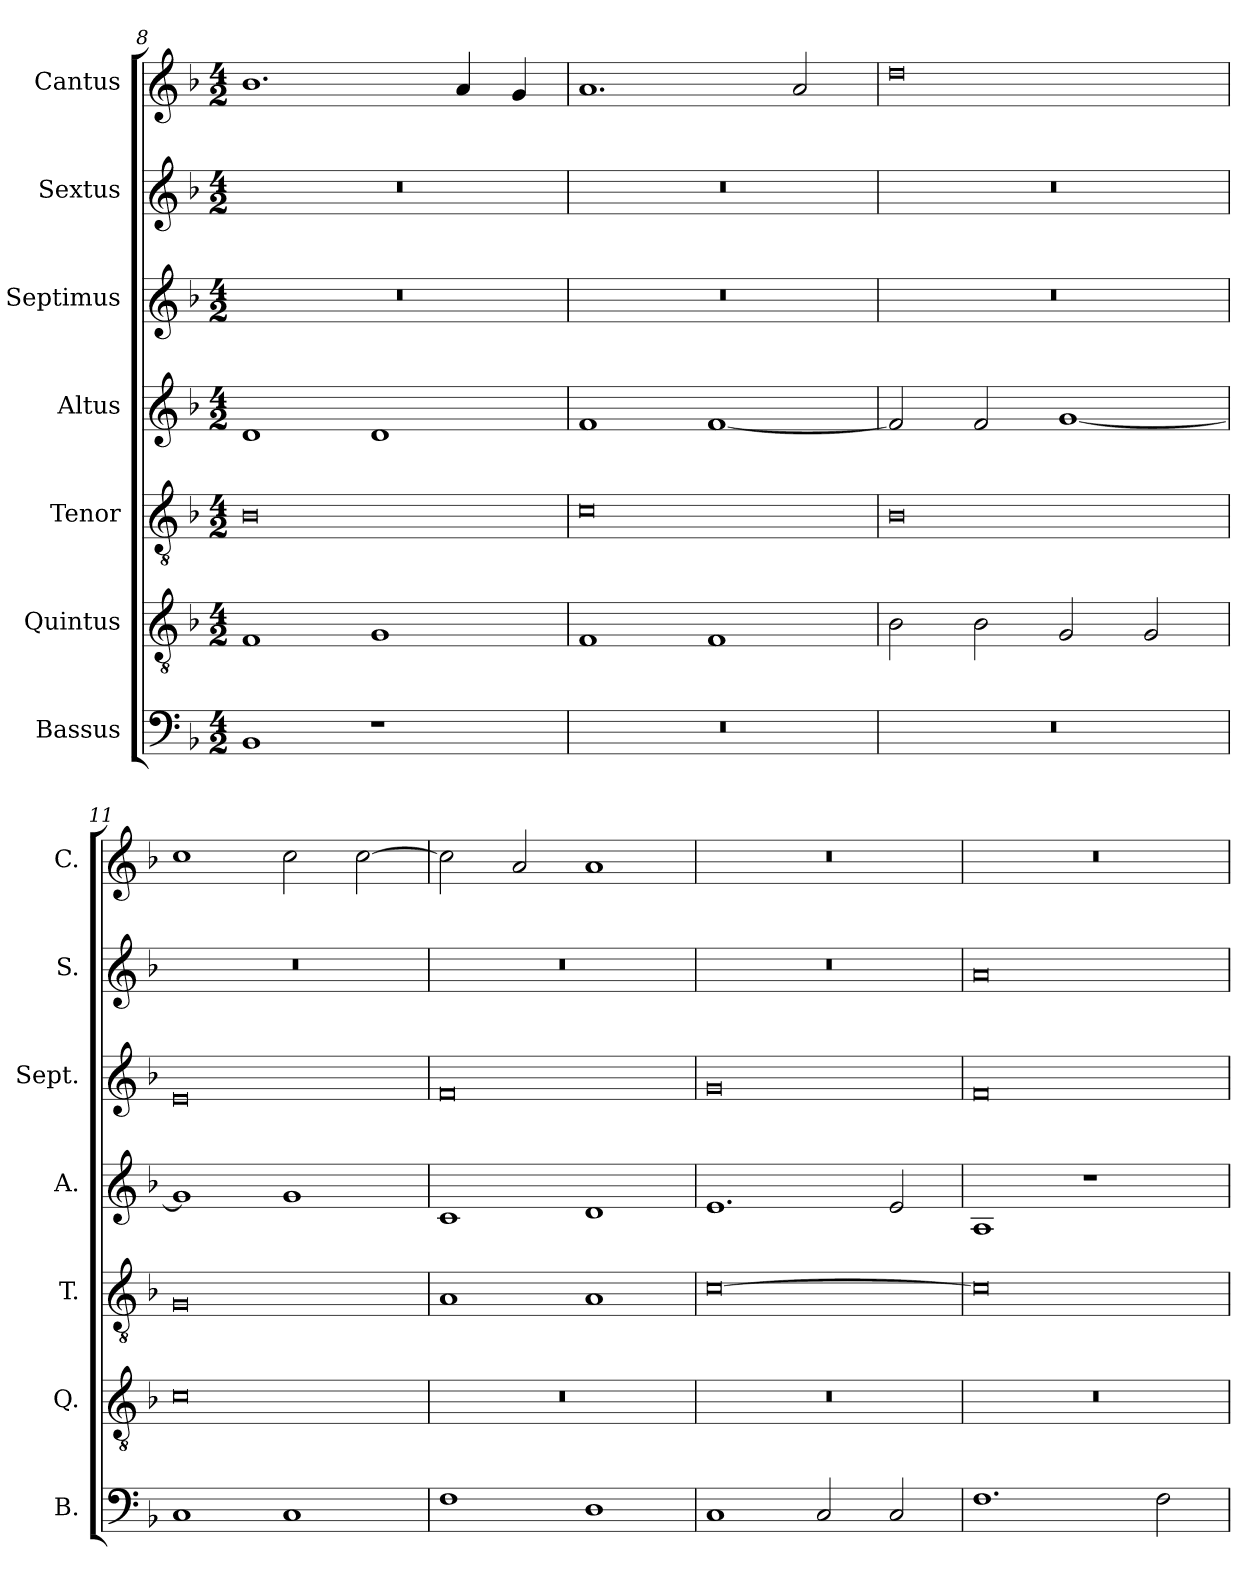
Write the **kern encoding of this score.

**kern	**kern	**kern	**kern	**kern	**kern	**kern
*part7	*part6	*part5	*part4	*part3	*part2	*part1
*staff7	*staff6	*staff5	*staff4	*staff3	*staff2	*staff1
*I"Bassus	*I"Quintus	*I"Tenor	*I"Altus	*I"Septimus	*I"Sextus	*I"Cantus
*I'B.	*I'Q.	*I'T.	*I'A.	*I'Sept.	*I'S.	*I'C.
*clefF4	*clefGv2	*clefGv2	*clefG2	*clefG2	*clefG2	*clefG2
*k[b-]	*k[b-]	*k[b-]	*k[b-]	*k[b-]	*k[b-]	*k[b-]
*F:	*F:	*F:	*F:	*F:	*F:	*F:
*M4/2	*M4/2	*M4/2	*M4/2	*M4/2	*M4/2	*M4/2
=8	=8	=8	=8	=8	=8	=8
1BB-	1F	0B-	1d	0r	0r	1.b-
1r	1G	.	1d	.	.	.
.	.	.	.	.	.	4a/
.	.	.	.	.	.	4g/
!!LO:PB:g=z
=9	=9	=9	=9	=9	=9	=9
0r	1F	0c	1f	0r	0r	1.a
.	1F	.	[1f	.	.	.
.	.	.	.	.	.	2a/
=10	=10	=10	=10	=10	=10	=10
0r	2B-\	0B-	2f/]	0r	0r	0dd
.	2B-\	.	2f/	.	.	.
.	2G/	.	[1g	.	.	.
.	2G/	.	.	.	.	.
=11	=11	=11	=11	=11	=11	=11
1C	0c	0G	1g]	0e	0r	1cc
1C	.	.	1g	.	.	2cc\
.	.	.	.	.	.	[2cc\
=12	=12	=12	=12	=12	=12	=12
1F	0r	1A	1c	0f	0r	2cc\]
.	.	.	.	.	.	2a/
1D	.	1A	1d	.	.	1a
=13	=13	=13	=13	=13	=13	=13
1C	0r	[0c	1.e	0g	0r	0r
2C/	.	.	.	.	.	.
2C/	.	.	2e/	.	.	.
=14	=14	=14	=14	=14	=14	=14
1.F	0r	0c]	1A	0f	0a	0r
.	.	.	1r	.	.	.
2F\	.	.	.	.	.	.
=	=	=	=	=	=	=
*-	*-	*-	*-	*-	*-	*-
